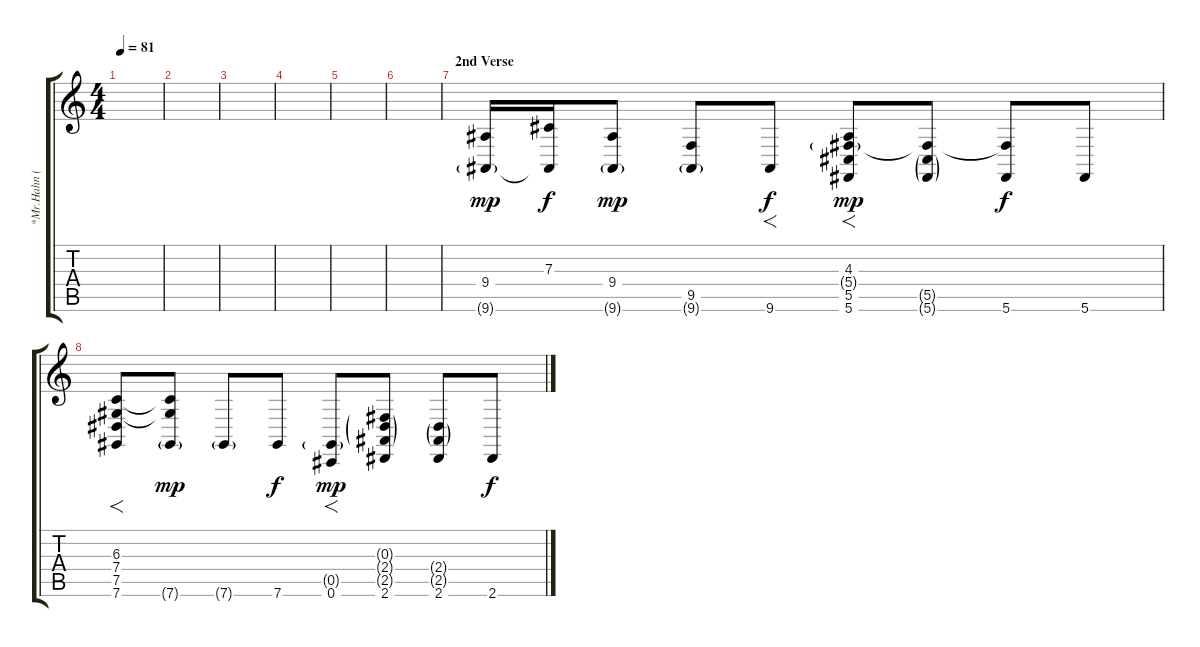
\track ("*Mr.Hahn (Main sample)" "*Mr.Hahn (") {instrument lead5charang}
\staff {score tabs}
\tuning (Eb4 Bb3 Gb3 Db3 Ab2 Db2) {hide}
\ts (4 4)
\tempo 81
\clef g2
\ks c
|
|
|
|
|
|
\section ("" "2nd Verse")
(9.4 9.6{g}).16{dy mp} (7.3 9.6{t}).16{dy f} (9.4 9.6{g}).8{dy mp} (9.5 9.6{g}).8 9.6.8{f dy f} (4.3 5.4{g} 5.5 5.6).8{f dy mp} (5.4{t} 5.5{g} 5.6{g}).8 (5.4{t} 5.6).8{dy f} 5.6.8 |
(6.3 7.4 7.5 7.6).8{f} (6.3{t} 7.4{t} 7.6{g}).8{dy mp} 7.6{g}.8 7.6.8{dy f} (0.5{g} 0.6).8{f dy mp} (0.3{g} 2.4{g} 2.5{g} 2.6).8 (2.4{g} 2.5{g} 2.6).8 2.6.8{dy f}
